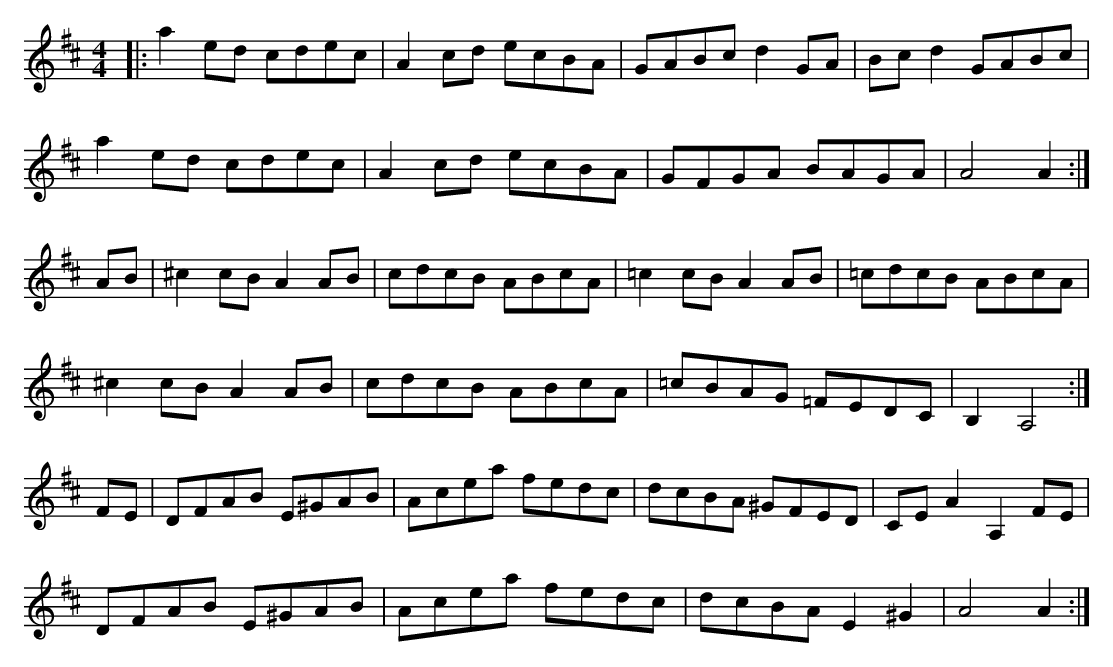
X:1
M:4/4
K:Amix
|:a2ed cdec|A2cd ecBA|GABc d2 GA|Bcd2 GABc|
a2ed cdec|A2cd ecBA|GFGA BAGA|A4 A2:|
AB|^c2 cB A2 AB|cdcB ABcA|=c2 cB A2 AB|=cdcB ABcA|
^c2 cB A2 AB|cdcB ABcA|=cBAG =FEDC|B,2 A,4:|
FE|DFAB E^GAB|Acea fedc|dcBA ^GFED|CEA2 A,2 FE|
DFAB E^GAB|Acea fedc|dcBA E2^G2|A4 A2:|
